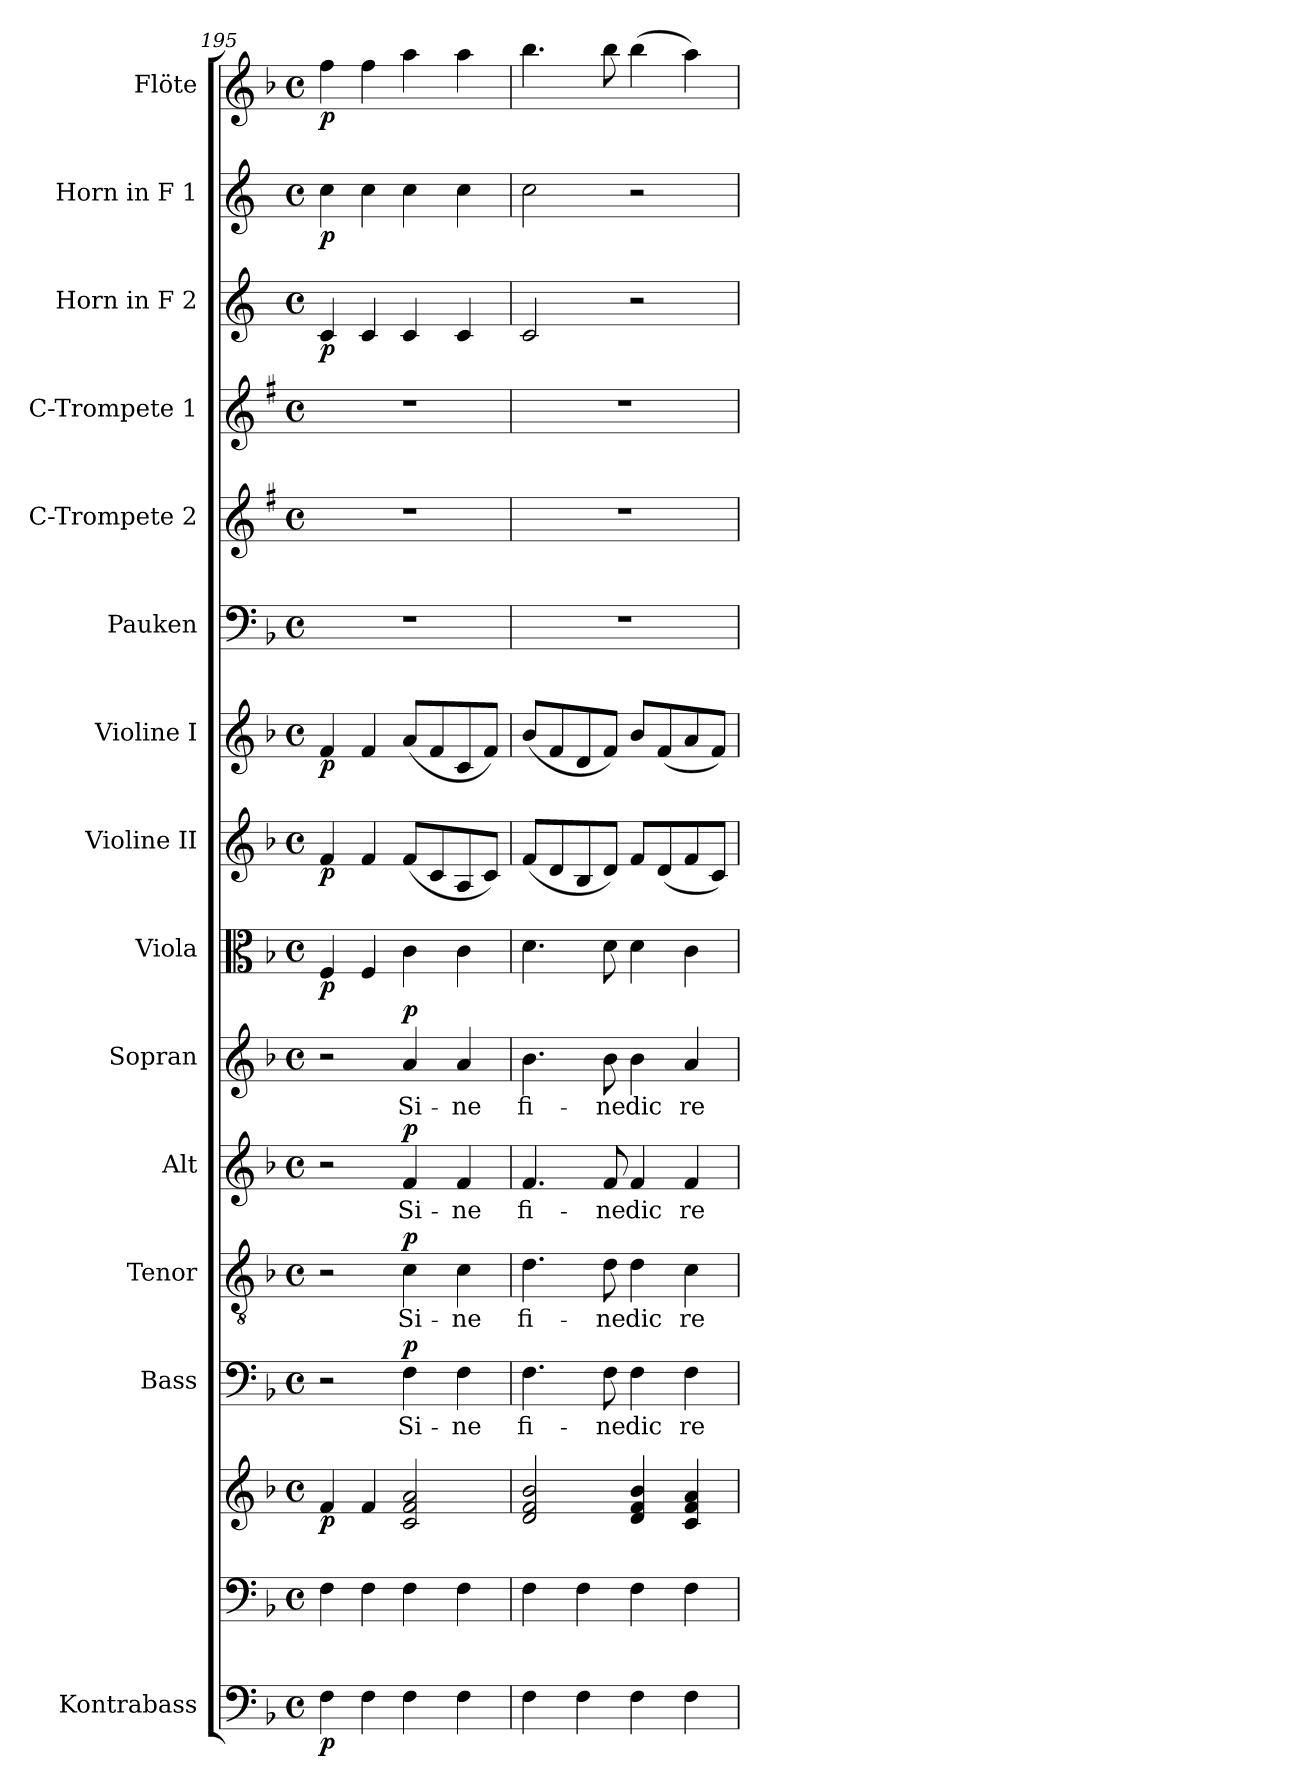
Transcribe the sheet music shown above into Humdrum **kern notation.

**kern	**dynam	**kern	**kern	**dynam	**kern	**text	**dynam	**kern	**text	**dynam	**kern	**text	**dynam	**kern	**text	**dynam	**kern	**dynam	**kern	**dynam	**kern	**dynam	**kern	**kern	**kern	**kern	**dynam	**kern	**dynam	**kern	**dynam
*part15	*part15	*part14	*part14	*part14	*part13	*part13	*part13	*part12	*part12	*part12	*part11	*part11	*part11	*part10	*part10	*part10	*part9	*part9	*part8	*part8	*part7	*part7	*part6	*part5	*part4	*part3	*part3	*part2	*part2	*part1	*part1
*staff16	*staff16	*staff15	*staff14	*staff14/15	*staff13	*staff13	*staff13	*staff12	*staff12	*staff12	*staff11	*staff11	*staff11	*staff10	*staff10	*staff10	*staff9	*staff9	*staff8	*staff8	*staff7	*staff7	*staff6	*staff5	*staff4	*staff3	*staff3	*staff2	*staff2	*staff1	*staff1
*I"Kontrabass	*	*	*	*	*I"Bass	*	*	*I"Tenor	*	*	*I"Alt	*	*	*I"Sopran	*	*	*I"Viola	*	*I"Violine II	*	*I"Violine I	*	*I"Pauken	*I"C-Trompete 2	*I"C-Trompete 1	*I"Horn in F 2	*	*I"Horn in F 1	*	*I"Flöte	*
*I'Kb.	*	*	*	*	*I'B.	*	*	*I'T.	*	*	*I'A.	*	*	*I'S.	*	*	*I'Vla.	*	*I'Vl. II	*	*I'Vl. I	*	*I'Pk.	*I'C Trp. 2	*I'C Trp. 1	*	*	*	*	*I'Fl.	*
*clefF4	*	*clefF4	*clefG2	*	*clefF4	*	*	*clefGv2	*	*	*clefG2	*	*	*clefG2	*	*	*clefC3	*	*clefG2	*	*clefG2	*	*clefF4	*clefG2	*clefG2	*clefG2	*	*clefG2	*	*clefG2	*
*ITrd7c12	*	*	*	*	*	*	*	*	*	*	*	*	*	*	*	*	*	*	*	*	*	*	*	*ITrd1c2	*ITrd1c2	*ITrd4c7	*	*ITrd4c7	*	*	*
*k[b-]	*	*k[b-]	*k[b-]	*	*k[b-]	*	*	*k[b-]	*	*	*k[b-]	*	*	*k[b-]	*	*	*k[b-]	*	*k[b-]	*	*k[b-]	*	*k[b-]	*k[b-]	*k[b-]	*k[b-]	*	*k[b-]	*	*k[b-]	*
*F:	*	*F:	*F:	*	*F:	*	*	*F:	*	*	*F:	*	*	*F:	*	*	*F:	*	*F:	*	*F:	*	*F:	*F:	*F:	*F:	*	*F:	*	*F:	*
*M4/4	*	*M4/4	*M4/4	*	*M4/4	*	*	*M4/4	*	*	*M4/4	*	*	*M4/4	*	*	*M4/4	*	*M4/4	*	*M4/4	*	*M4/4	*M4/4	*M4/4	*M4/4	*	*M4/4	*	*M4/4	*
*met(c)	*	*met(c)	*met(c)	*	*met(c)	*	*	*met(c)	*	*	*met(c)	*	*	*met(c)	*	*	*met(c)	*	*met(c)	*	*met(c)	*	*met(c)	*met(c)	*met(c)	*met(c)	*	*met(c)	*	*met(c)	*
=195	=195	=195	=195	=195	=195	=195	=195	=195	=195	=195	=195	=195	=195	=195	=195	=195	=195	=195	=195	=195	=195	=195	=195	=195	=195	=195	=195	=195	=195	=195	=195
!	!LO:DY:b	!	!	!LO:DY:b	!	!	!	!	!	!	!	!	!	!	!	!	!	!LO:DY:b	!	!LO:DY:b	!	!LO:DY:b	!	!	!	!	!LO:DY:b	!	!LO:DY:b	!	!LO:DY:b
4FF\	p	4F\	4f/	p	2r	.	.	2r	.	.	2r	.	.	2r	.	.	4F/	p	4f/	p	4f/	p	1r	1r	1r	4F/	p	4f\	p	4ff\	p
4FF\	.	4F\	4f/	.	.	.	.	.	.	.	.	.	.	.	.	.	4F/	.	4f/	.	4f/	.	.	.	.	4F/	.	4f\	.	4ff\	.
!	!	!	!	!	!	!LO:LY:b	!LO:DY:a	!	!LO:LY:b	!LO:DY:a	!	!LO:LY:b	!LO:DY:a	!	!LO:LY:b	!LO:DY:a	!	!	!	!	!	!	!	!	!	!	!	!	!	!	!
4FF\	.	4F\	2c/ 2f/ 2a/	.	4F\	Si-	p	4c\	Si-	p	4f/	Si-	p	4a/	Si-	p	4c\	.	(<8f/L	.	(<8a/L	.	.	.	.	4F/	.	4f\	.	4aa\	.
.	.	.	.	.	.	.	.	.	.	.	.	.	.	.	.	.	.	.	8c/	.	8f/	.	.	.	.	.	.	.	.	.	.
!	!	!	!	!	!	!LO:LY:b	!	!	!LO:LY:b	!	!	!LO:LY:b	!	!	!LO:LY:b	!	!	!	!	!	!	!	!	!	!	!	!	!	!	!	!
4FF\	.	4F\	.	.	4F\	-ne	.	4c\	-ne	.	4f/	-ne	.	4a/	-ne	.	4c\	.	8A/	.	8c/	.	.	.	.	4F/	.	4f\	.	4aa\	.
.	.	.	.	.	.	.	.	.	.	.	.	.	.	.	.	.	.	.	8c/J)	.	8f/J)	.	.	.	.	.	.	.	.	.	.
=196	=196	=196	=196	=196	=196	=196	=196	=196	=196	=196	=196	=196	=196	=196	=196	=196	=196	=196	=196	=196	=196	=196	=196	=196	=196	=196	=196	=196	=196	=196	=196
!	!	!	!	!	!	!LO:LY:b	!	!	!LO:LY:b	!	!	!LO:LY:b	!	!	!LO:LY:b	!	!	!	!	!	!	!	!	!	!	!	!	!	!	!	!
4FF\	.	4F\	2d/ 2f/ 2b-/	.	4.F\	fi-	.	4.d\	fi-	.	4.f/	fi-	.	4.b-\	fi-	.	4.d\	.	(<8f/L	.	(<8b-/L	.	1r	1r	1r	2F/	.	2f\	.	4.bb-\	.
.	.	.	.	.	.	.	.	.	.	.	.	.	.	.	.	.	.	.	8d/	.	8f/	.	.	.	.	.	.	.	.	.	.
4FF\	.	4F\	.	.	.	.	.	.	.	.	.	.	.	.	.	.	.	.	8B-/	.	8d/	.	.	.	.	.	.	.	.	.	.
!	!	!	!	!	!	!LO:LY:b	!	!	!LO:LY:b	!	!	!LO:LY:b	!	!	!LO:LY:b	!	!	!	!	!	!	!	!	!	!	!	!	!	!	!	!
.	.	.	.	.	8F\	-ne	.	8d\	-ne	.	8f/	-ne	.	8b-\	-ne	.	8d\	.	8d/J)	.	8f/J)	.	.	.	.	.	.	.	.	8bb-\	.
!	!	!	!	!	!	!LO:LY:b	!	!	!LO:LY:b	!	!	!LO:LY:b	!	!	!LO:LY:b	!	!	!	!	!	!	!	!	!	!	!	!	!	!	!	!
4FF\	.	4F\	4d/ 4f/ 4b-/	.	4F\	dic	.	4d\	dic	.	4f/	dic	.	4b-\	dic	.	4d\	.	8f/L	.	8b-/L	.	.	.	.	2r	.	2r	.	(>4bb-\	.
.	.	.	.	.	.	.	.	.	.	.	.	.	.	.	.	.	.	.	(<8d/	.	(<8f/	.	.	.	.	.	.	.	.	.	.
!	!	!	!	!	!	!LO:LY:b	!	!	!LO:LY:b	!	!	!LO:LY:b	!	!	!LO:LY:b	!	!	!	!	!	!	!	!	!	!	!	!	!	!	!	!
4FF\	.	4F\	4c/ 4f/ 4a/	.	4F\	re-	.	4c\	re-	.	4f/	re-	.	4a/	re-	.	4c\	.	8f/	.	8a/	.	.	.	.	.	.	.	.	4aa\)	.
.	.	.	.	.	.	.	.	.	.	.	.	.	.	.	.	.	.	.	8c/J)	.	8f/J)	.	.	.	.	.	.	.	.	.	.
=	=	=	=	=	=	=	=	=	=	=	=	=	=	=	=	=	=	=	=	=	=	=	=	=	=	=	=	=	=	=	=
*-	*-	*-	*-	*-	*-	*-	*-	*-	*-	*-	*-	*-	*-	*-	*-	*-	*-	*-	*-	*-	*-	*-	*-	*-	*-	*-	*-	*-	*-	*-	*-
